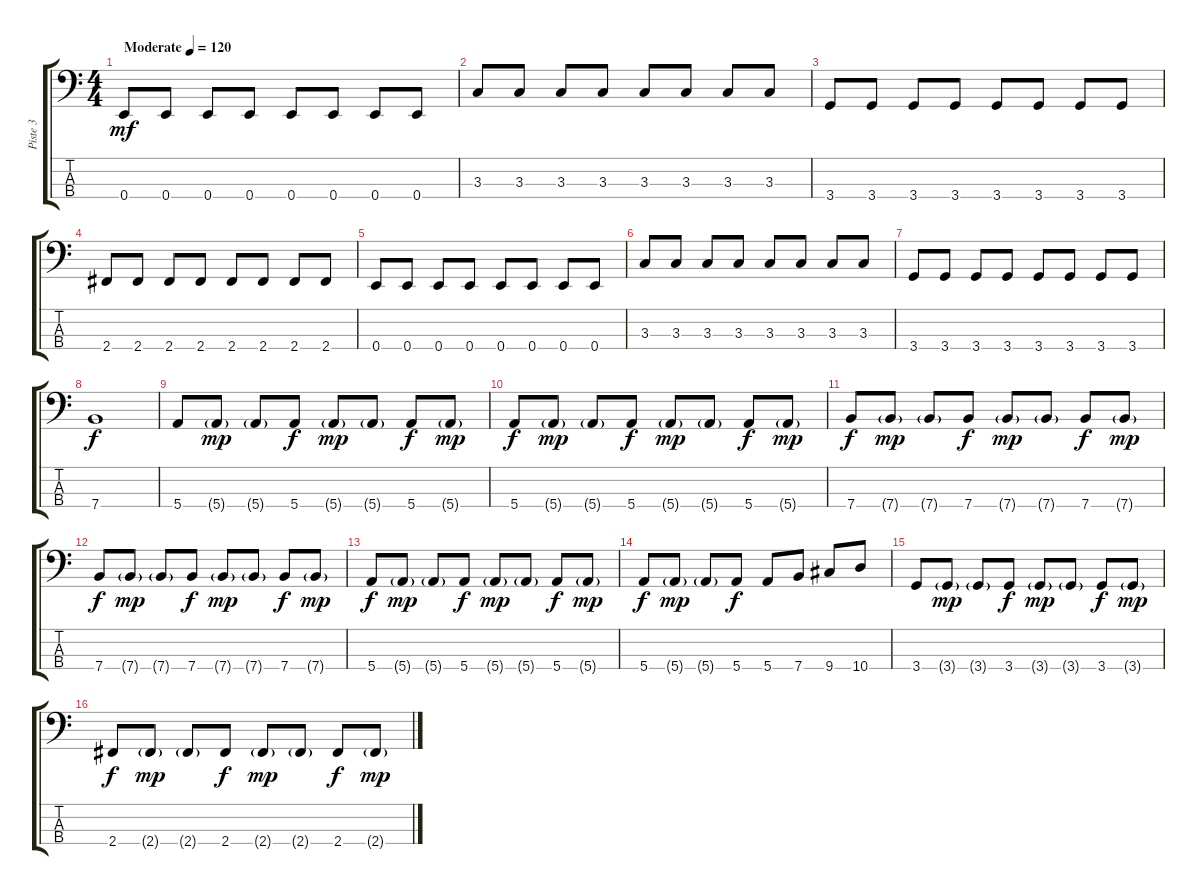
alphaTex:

\track ("Piste 3" "Piste 3") {instrument electricbassfinger}
\staff {score tabs}
\tuning (G2 D2 A1 E1) {hide}
\ts (4 4)
\tempo (120 "Moderate")
\clef f4
\ks c
0.4.8{dy mf instrument electricbassfinger} 0.4.8 0.4.8 0.4.8 0.4.8 0.4.8 0.4.8 0.4.8 |
3.3.8 3.3.8 3.3.8 3.3.8 3.3.8 3.3.8 3.3.8 3.3.8 |
3.4.8 3.4.8 3.4.8 3.4.8 3.4.8 3.4.8 3.4.8 3.4.8 |
2.4.8 2.4.8 2.4.8 2.4.8 2.4.8 2.4.8 2.4.8 2.4.8 |
0.4.8 0.4.8 0.4.8 0.4.8 0.4.8 0.4.8 0.4.8 0.4.8 |
3.3.8 3.3.8 3.3.8 3.3.8 3.3.8 3.3.8 3.3.8 3.3.8 |
3.4.8 3.4.8 3.4.8 3.4.8 3.4.8 3.4.8 3.4.8 3.4.8 |
7.4.1{dy f} |
5.4.8 5.4{g}.8{dy mp} 5.4{g}.8 5.4.8{dy f} 5.4{g}.8{dy mp} 5.4{g}.8 5.4.8{dy f} 5.4{g}.8{dy mp} |
5.4.8{dy f} 5.4{g}.8{dy mp} 5.4{g}.8 5.4.8{dy f} 5.4{g}.8{dy mp} 5.4{g}.8 5.4.8{dy f} 5.4{g}.8{dy mp} |
7.4.8{dy f} 7.4{g}.8{dy mp} 7.4{g}.8 7.4.8{dy f} 7.4{g}.8{dy mp} 7.4{g}.8 7.4.8{dy f} 7.4{g}.8{dy mp} |
7.4.8{dy f} 7.4{g}.8{dy mp} 7.4{g}.8 7.4.8{dy f} 7.4{g}.8{dy mp} 7.4{g}.8 7.4.8{dy f} 7.4{g}.8{dy mp} |
5.4.8{dy f} 5.4{g}.8{dy mp} 5.4{g}.8 5.4.8{dy f} 5.4{g}.8{dy mp} 5.4{g}.8 5.4.8{dy f} 5.4{g}.8{dy mp} |
5.4.8{dy f} 5.4{g}.8{dy mp} 5.4{g}.8 5.4.8{dy f} 5.4.8 7.4.8 9.4.8 10.4.8 |
3.4.8 3.4{g}.8{dy mp} 3.4{g}.8 3.4.8{dy f} 3.4{g}.8{dy mp} 3.4{g}.8 3.4.8{dy f} 3.4{g}.8{dy mp} |
2.4.8{dy f} 2.4{g}.8{dy mp} 2.4{g}.8 2.4.8{dy f} 2.4{g}.8{dy mp} 2.4{g}.8 2.4.8{dy f} 2.4{g}.8{dy mp}
